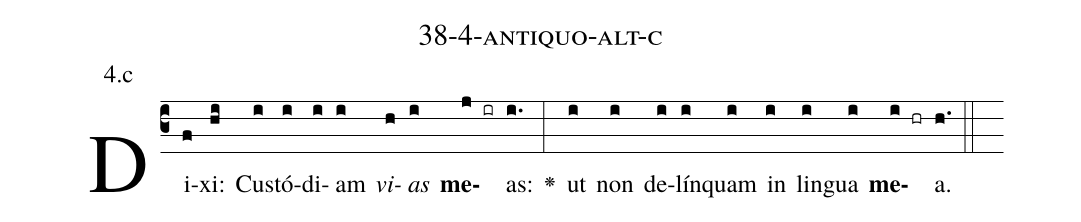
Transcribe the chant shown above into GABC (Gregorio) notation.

name: 38-4-antiquo-alt-c;
annotation: 4.c;
%%
(c3)Di(f)xi:(hi) Cus(i)tó(i)di(i)am(i) <i>vi</i>(h)<i>as</i>(i) <b>me</b>(j ir)as:(i.) <v>\greheightstar</v>(:) ut(i) non(i) de(i)lín(i)quam(i) in(i) lin(i)gua(i) <b>me</b>(i hr)a.(h.) (::)


%E(i) u(i) o(i) u(i) a(i) e.(h.) (::)
